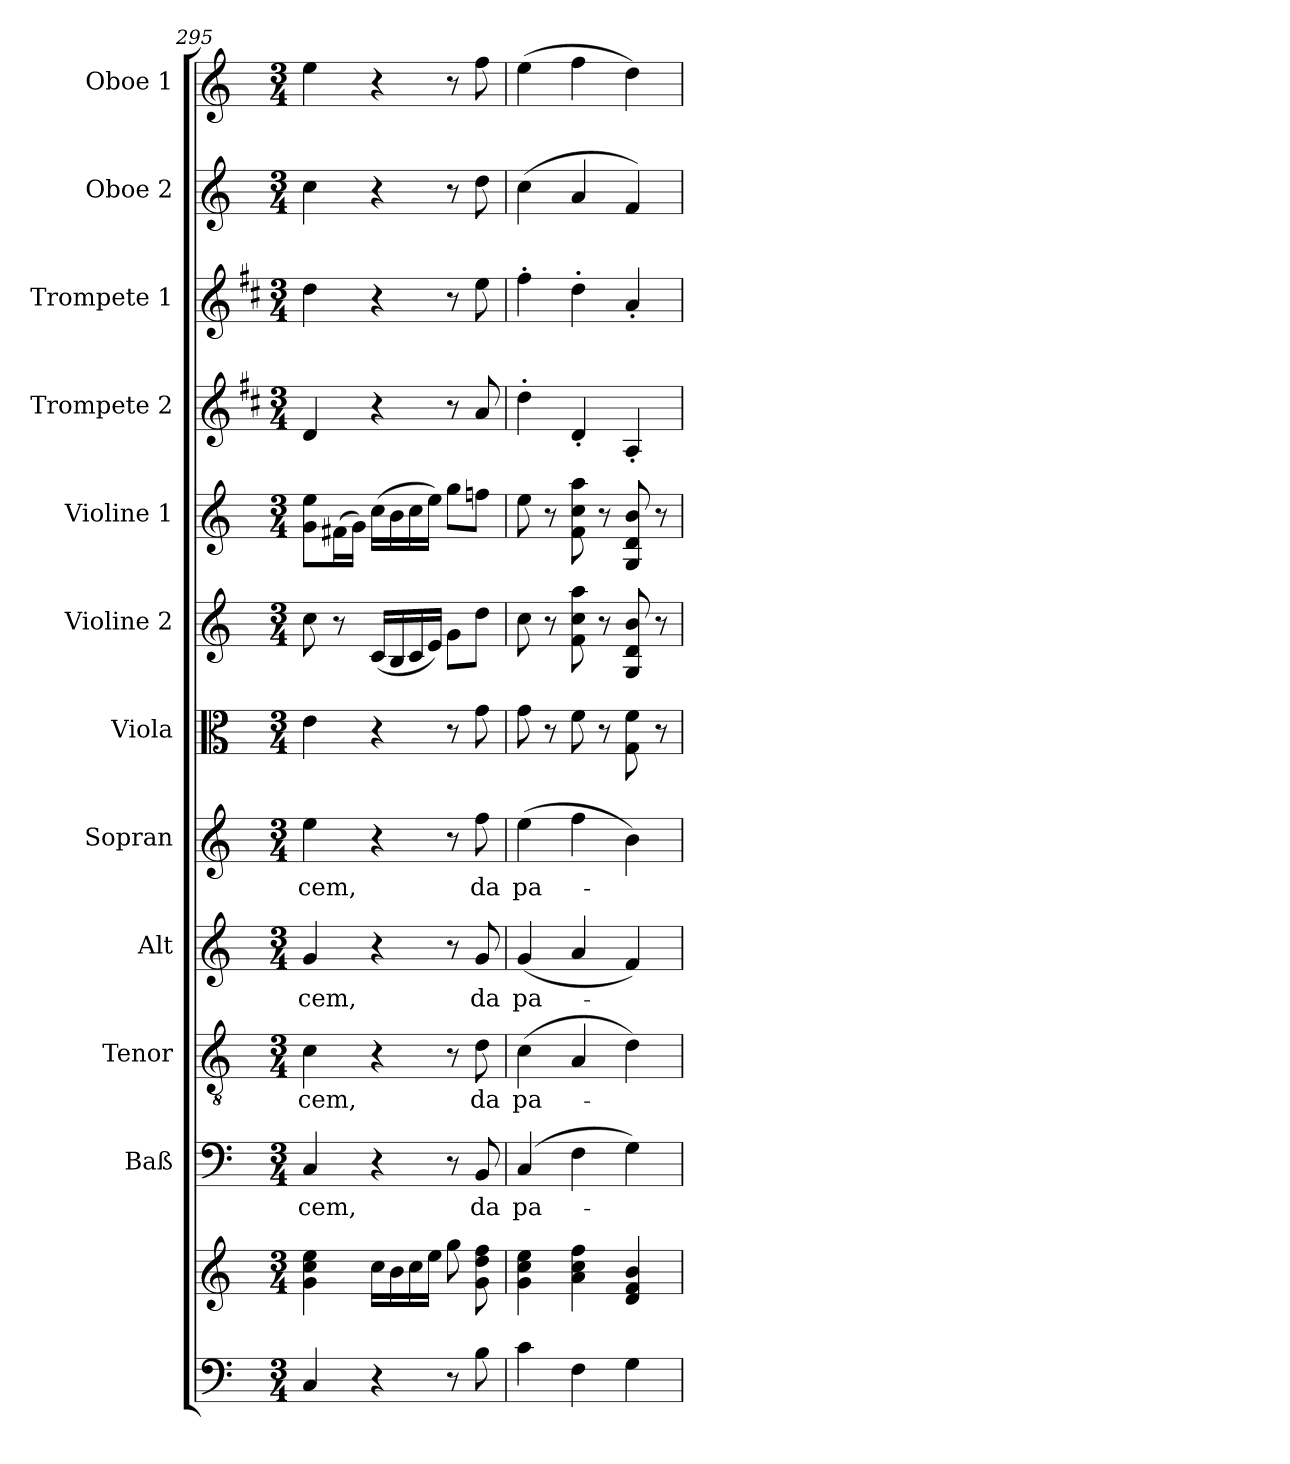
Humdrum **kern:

**kern	**kern	**kern	**text	**kern	**text	**kern	**text	**kern	**text	**kern	**kern	**kern	**kern	**kern	**kern	**kern
*part12	*part12	*part11	*part11	*part10	*part10	*part9	*part9	*part8	*part8	*part7	*part6	*part5	*part4	*part3	*part2	*part1
*staff13	*staff12	*staff11	*staff11	*staff10	*staff10	*staff9	*staff9	*staff8	*staff8	*staff7	*staff6	*staff5	*staff4	*staff3	*staff2	*staff1
*	*	*I"Baß	*	*I"Tenor	*	*I"Alt	*	*I"Sopran	*	*I"Viola	*I"Violine 2	*I"Violine 1	*I"Trompete 2	*I"Trompete 1	*I"Oboe 2	*I"Oboe 1
*	*	*I'Baß	*	*I'Ten	*	*I'Alt	*	*I'Sop	*	*I'Vla.	*I'Vln. 2	*I'Vln. 1	*I'Trp. 2	*I'Trp. 1	*I'Ob. 2	*I'Ob. 1
*clefF4	*clefG2	*clefF4	*	*clefGv2	*	*clefG2	*	*clefG2	*	*clefC3	*clefG2	*clefG2	*clefG2	*clefG2	*clefG2	*clefG2
*	*	*	*	*	*	*	*	*	*	*	*	*	*ITrd1c2	*ITrd1c2	*	*
*k[]	*k[]	*k[]	*	*k[]	*	*k[]	*	*k[]	*	*k[]	*k[]	*k[]	*k[]	*k[]	*k[]	*k[]
*C:	*C:	*C:	*	*C:	*	*C:	*	*C:	*	*C:	*C:	*C:	*C:	*C:	*C:	*C:
*M3/4	*M3/4	*M3/4	*	*M3/4	*	*M3/4	*	*M3/4	*	*M3/4	*M3/4	*M3/4	*M3/4	*M3/4	*M3/4	*M3/4
=295	=295	=295	=295	=295	=295	=295	=295	=295	=295	=295	=295	=295	=295	=295	=295	=295
!	!	!	!LO:LY:b	!	!LO:LY:b	!	!LO:LY:b	!	!LO:LY:b	!	!	!	!	!	!	!
4C/	4g\ 4cc\ 4ee\	4C/	-cem,	4c\	-cem,	4g/	-cem,	4ee\	-cem,	4e\	8cc\	8g\ 8ee\L	4c/	4cc\	4cc\	4ee\
.	.	.	.	.	.	.	.	.	.	.	8r	(<16f#X\L	.	.	.	.
.	.	.	.	.	.	.	.	.	.	.	.	16g\JJ)	.	.	.	.
4r	16cc\LL	4r	.	4r	.	4r	.	4r	.	4r	(<16c/LL	(>16cc\LL	4r	4r	4r	4r
.	16b\	.	.	.	.	.	.	.	.	.	16B/	16b\	.	.	.	.
.	16cc\	.	.	.	.	.	.	.	.	.	16c/	16cc\	.	.	.	.
.	16ee\JJ	.	.	.	.	.	.	.	.	.	16e/JJ)	16ee\JJ)	.	.	.	.
8r	8gg\	8r	.	8r	.	8r	.	8r	.	8r	8g\L	8gg\L	8r	8r	8r	8r
!	!	!	!LO:LY:b	!	!LO:LY:b	!	!LO:LY:b	!	!LO:LY:b	!	!	!	!	!	!	!
8B\	8g\ 8dd\ 8ff\	8BB/	da	8d\	da	8g/	da	8ff\	da	8g\	8dd\J	8ffn\J	8g/	8dd\	8dd\	8ff\
=296	=296	=296	=296	=296	=296	=296	=296	=296	=296	=296	=296	=296	=296	=296	=296	=296
!	!	!	!LO:LY:b	!	!LO:LY:b	!	!LO:LY:b	!	!LO:LY:b	!	!	!	!	!	!	!
4c\	4g\ 4cc\ 4ee\	(4C/	pa-	(>4c\	pa-	(<4g/	pa-	(>4ee\	pa-	8g\	8cc\	8ee\	4cc'>\	4ee'>\	(<4cc\	(>4ee\
.	.	.	.	.	.	.	.	.	.	8r	8r	8r	.	.	.	.
4F\	4a\ 4cc\ 4ff\	4F\	.	4A/	.	4a/	.	4ff\	.	8f\	8f\ 8cc\ 8aa\	8f\ 8cc\ 8aa\	4c'</	4cc'>\	4a/	4ff\
.	.	.	.	.	.	.	.	.	.	8r	8r	8r	.	.	.	.
4G\	4d/ 4f/ 4b/	4G\)	.	4d\)	.	4f/)	.	4b\)	.	8G\ 8f\	8G/ 8d/ 8b/	8G/ 8d/ 8b/	4G'</	4g'</	4f/)	4dd\)
.	.	.	.	.	.	.	.	.	.	8r	8r	8r	.	.	.	.
=	=	=	=	=	=	=	=	=	=	=	=	=	=	=	=	=
*-	*-	*-	*-	*-	*-	*-	*-	*-	*-	*-	*-	*-	*-	*-	*-	*-
